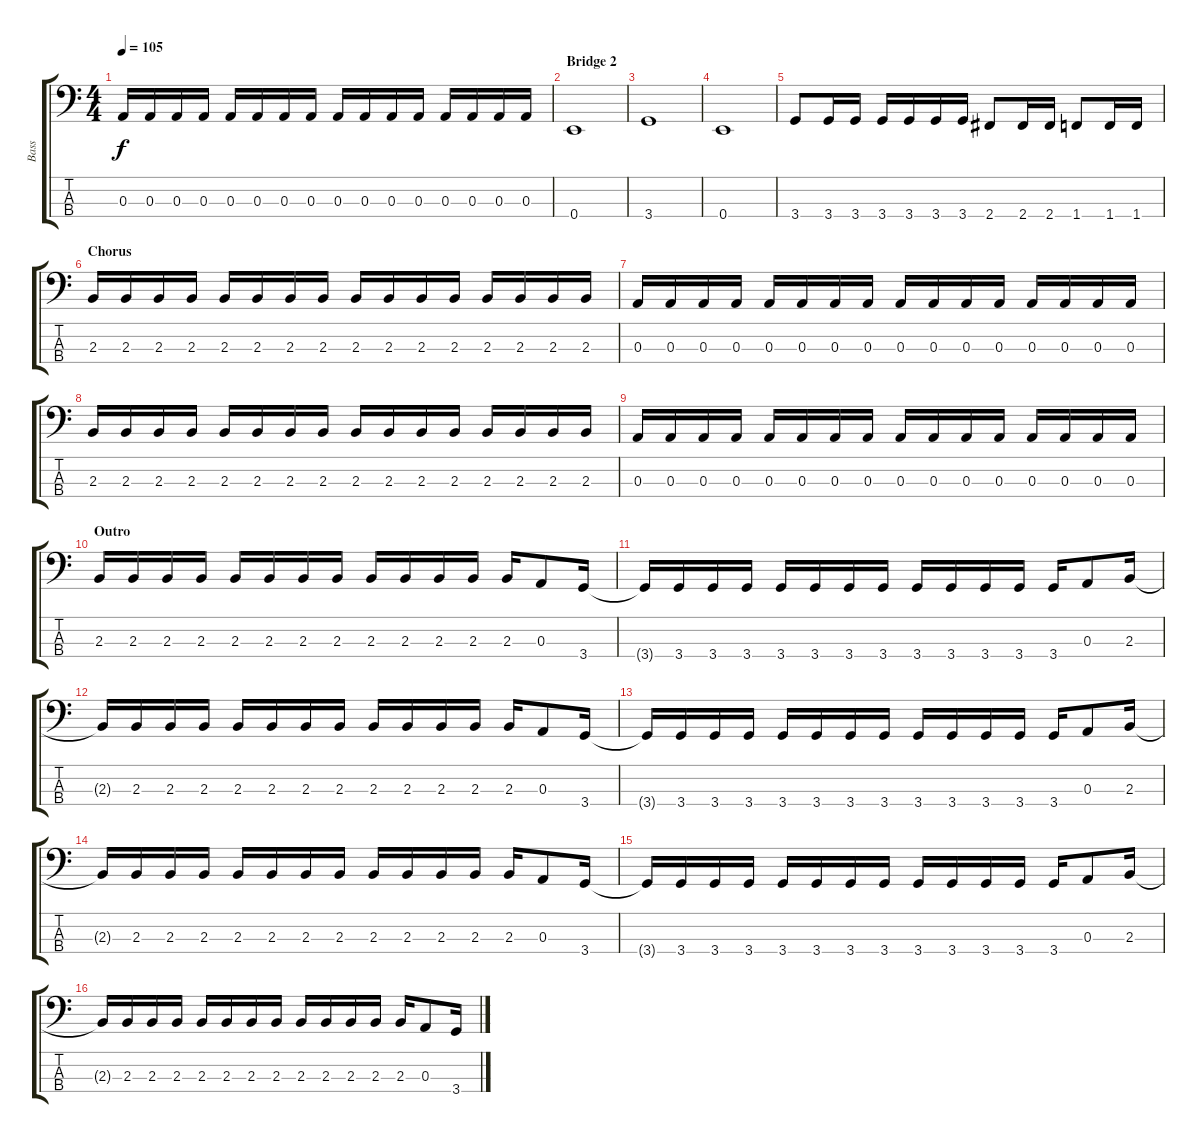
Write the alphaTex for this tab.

\track ("Bass" "Bass") {instrument electricbasspick}
\staff {score tabs}
\tuning (G2 D2 A1 E1) {hide}
\ts (4 4)
\tempo 105
\clef f4
\ks c
0.3.16{dy f} 0.3.16 0.3.16 0.3.16 0.3.16 0.3.16 0.3.16 0.3.16 0.3.16 0.3.16 0.3.16 0.3.16 0.3.16 0.3.16 0.3.16 0.3.16 |
\section ("" "Bridge 2")
0.4.1 |
3.4.1 |
0.4.1 |
3.4.8 3.4.16 3.4.16 3.4.16 3.4.16 3.4.16 3.4.16 2.4.8 2.4.16 2.4.16 1.4.8 1.4.16 1.4.16 |
\section ("" "Chorus")
2.3.16 2.3.16 2.3.16 2.3.16 2.3.16 2.3.16 2.3.16 2.3.16 2.3.16 2.3.16 2.3.16 2.3.16 2.3.16 2.3.16 2.3.16 2.3.16 |
0.3.16 0.3.16 0.3.16 0.3.16 0.3.16 0.3.16 0.3.16 0.3.16 0.3.16 0.3.16 0.3.16 0.3.16 0.3.16 0.3.16 0.3.16 0.3.16 |
2.3.16 2.3.16 2.3.16 2.3.16 2.3.16 2.3.16 2.3.16 2.3.16 2.3.16 2.3.16 2.3.16 2.3.16 2.3.16 2.3.16 2.3.16 2.3.16 |
0.3.16 0.3.16 0.3.16 0.3.16 0.3.16 0.3.16 0.3.16 0.3.16 0.3.16 0.3.16 0.3.16 0.3.16 0.3.16 0.3.16 0.3.16 0.3.16 |
\section ("" "Outro")
2.3.16 2.3.16 2.3.16 2.3.16 2.3.16 2.3.16 2.3.16 2.3.16 2.3.16 2.3.16 2.3.16 2.3.16 2.3.16 0.3.8 3.4.16 |
3.4{t}.16 3.4.16 3.4.16 3.4.16 3.4.16 3.4.16 3.4.16 3.4.16 3.4.16 3.4.16 3.4.16 3.4.16 3.4.16 0.3.8 2.3.16 |
2.3{t}.16 2.3.16 2.3.16 2.3.16 2.3.16 2.3.16 2.3.16 2.3.16 2.3.16 2.3.16 2.3.16 2.3.16 2.3.16 0.3.8 3.4.16 |
3.4{t}.16 3.4.16 3.4.16 3.4.16 3.4.16 3.4.16 3.4.16 3.4.16 3.4.16 3.4.16 3.4.16 3.4.16 3.4.16 0.3.8 2.3.16 |
2.3{t}.16 2.3.16 2.3.16 2.3.16 2.3.16 2.3.16 2.3.16 2.3.16 2.3.16 2.3.16 2.3.16 2.3.16 2.3.16 0.3.8 3.4.16 |
3.4{t}.16 3.4.16 3.4.16 3.4.16 3.4.16 3.4.16 3.4.16 3.4.16 3.4.16 3.4.16 3.4.16 3.4.16 3.4.16 0.3.8 2.3.16 |
2.3{t}.16 2.3.16 2.3.16 2.3.16 2.3.16 2.3.16 2.3.16 2.3.16 2.3.16 2.3.16 2.3.16 2.3.16 2.3.16 0.3.8 3.4.16
